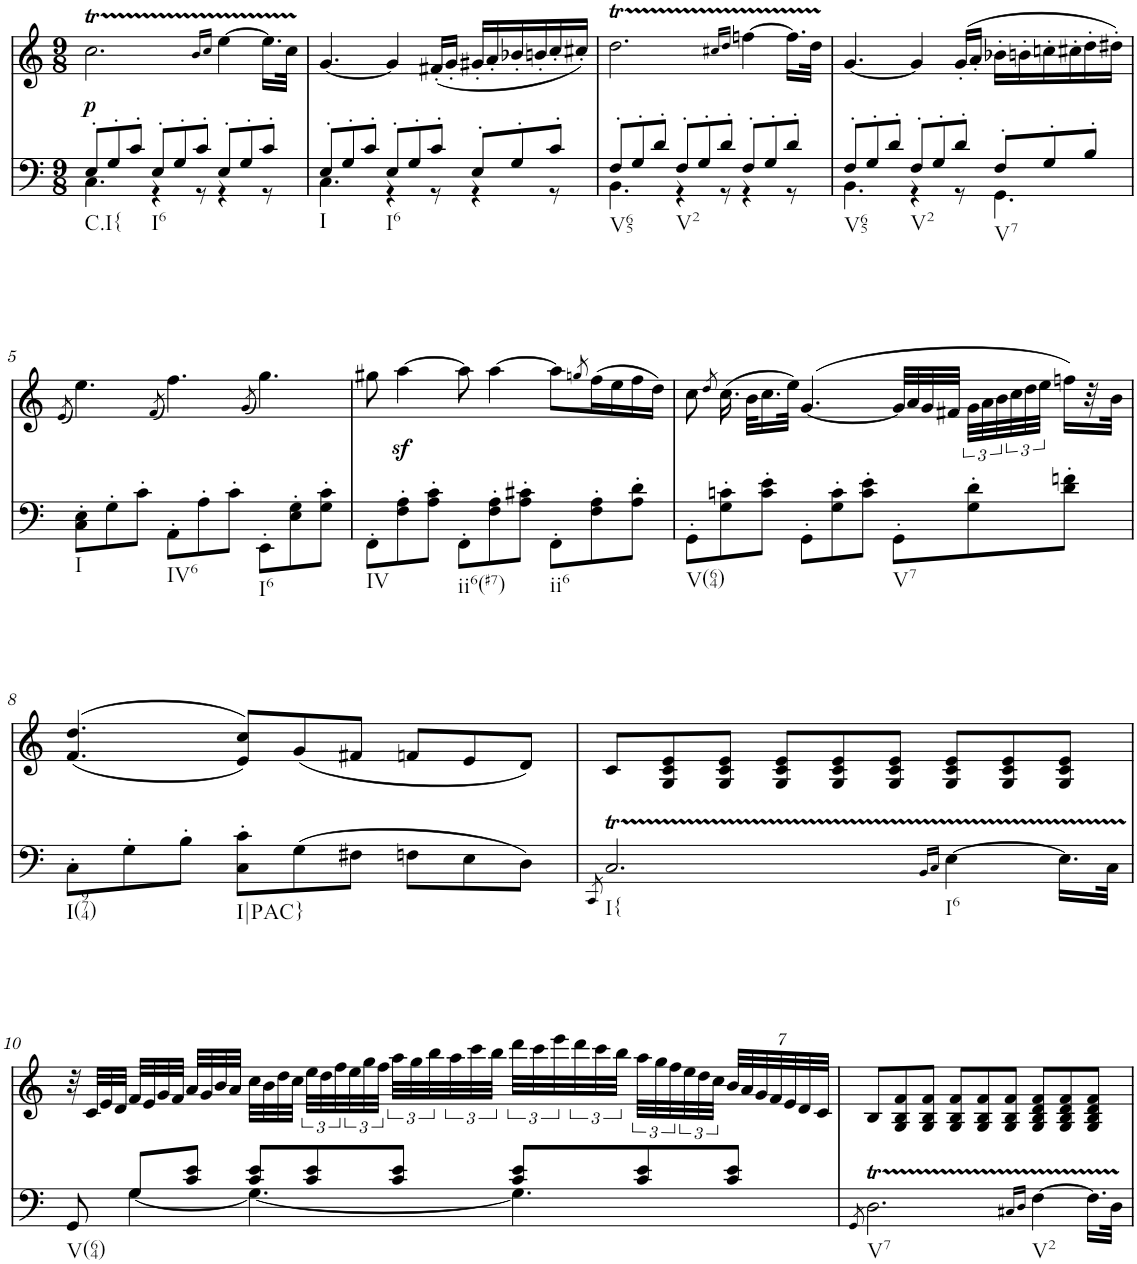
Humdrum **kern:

**kern	**kern	**text	**dynam
*part2	*part1	*part1	*part1
*staff2	*staff1	*staff1	*staff1
*I"Piano	*I"Piano	*	*
*I'Pno	*I'Pno	*	*
*clefF4	*clefG2	*	*
*k[]	*k[]	*	*
*M9/8	*M9/8	*	*
=1	=1	=1	=1
*^	*	*	*
!LO:TX:b:t=C.I{	!	!	!	!
!	!	!	!LO:LY:b	!LO:DY:b
8E'/L	4.C\	2.ccT\	p	p
8G'/	.	.	.	.
8c'/J	.	.	.	.
!LO:TX:b:t=I6	!	!	!	!
8E'/L	4r	.	.	.
8G'/	.	.	.	.
8c'/J	8r	.	.	.
.	.	16qb/LL	.	.
.	.	16qcc/JJ	.	.
8E'/L	4r	[4ee\	.	.
8G'/	.	.	.	.
8c'/J	8r	16.ee\LL]	.	.
.	.	32ccTTT\JJk	.	.
=2	=2	=2	=2	=2
!LO:TX:b:t=I	!	!	!	!
8E'/L	4.C\	[4.g/	.	.
8G'/	.	.	.	.
8c'/J	.	.	.	.
!LO:TX:b:t=I6	!	!	!	!
8E'/L	4r	4g/]	.	.
8G'/	.	.	.	.
8c'/J	8r	(16f#X'/LL	.	.
.	.	16g'/JJ	.	.
8E'/L	4r	16g#X'/LL	.	.
.	.	16a'/	.	.
8G'/	.	16b-X'/	.	.
.	.	16bn'/	.	.
8c'/J	8r	16cc'/	.	.
.	.	16cc#X'/JJ)	.	.
=3	=3	=3	=3	=3
!LO:TX:b:t=V65	!	!	!	!
8F'/L	4.BB\	2.ddT\	.	.
8G'/	.	.	.	.
8d'/J	.	.	.	.
!LO:TX:b:t=V2	!	!	!	!
8F'/L	4r	.	.	.
8G'/	.	.	.	.
8d'/J	8r	.	.	.
.	.	16qcc#X/LL	.	.
.	.	16qdd/JJ	.	.
8F'/L	4r	[4ffn\	.	.
8G'/	.	.	.	.
8d'/J	8r	16.ff\LL]	.	.
.	.	32ddTTT\JJk	.	.
=4	=4	=4	=4	=4
!LO:TX:b:t=V65	!	!	!	!
8F'/L	4.BB\	[4.g/	.	.
8G'/	.	.	.	.
8d'/J	.	.	.	.
!LO:TX:b:t=V2	!	!	!	!
8F'/L	4r	4g/]	.	.
8G'/	.	.	.	.
8d'/J	8r	(16g'/LL	.	.
.	.	16a'/JJ	.	.
!LO:TX:b:t=V7	!	!	!	!
8F'/L	4.GG\	16b-X'\LL	.	.
.	.	16bn'\	.	.
8G'/	.	16ccn'\	.	.
.	.	16cc#X'\	.	.
8B'/J	.	16dd'\	.	.
.	.	16dd#X'\JJ)	.	.
*v	*v	*	*	*
!!LO:LB:g=z
=5	=5	=5	=5
.	(8qe/	.	.
!LO:TX:b:t=I	!	!	!
!	!	!LO:LY:b	!
8C\' 8E\'L	4.ee\)	<	.
8G'\	.	.	.
8c'\J	.	.	.
.	(8qf/	.	.
!LO:TX:b:t=IV6	!	!	!
8AA'\L	4.ff\)	.	.
8A'\	.	.	.
8c'\J	.	.	.
.	(8qg/	.	.
!LO:TX:b:t=I6	!	!	!
8EE'\L	4.gg\)	.	.
8E\' 8G\'	.	.	.
8G\' 8c\'J	.	.	.
=6	=6	=6	=6
!LO:TX:b:t=IV	!	!	!
8FF'\L	8gg#X\	.	.
!	!	!LO:LY:b	!
8F\' 8A\'	[4aaz<\	sf	.
8A\' 8c\'J	.	.	.
!LO:TX:b:t=ii6(#7)	!	!	!
8FF'\L	8aa\]	.	.
!	!	!LO:LY:b	!
8F\' 8A\'	[4aa\	sf	.
8A\' 8c#X\'J	.	.	.
!LO:TX:b:t=ii6	!	!	!
!	!	!LO:LY:b	!
8FF'\L	8aa\L]	>	.
.	8qggn/	.	.
8F\' 8A\'	(16ff\L	.	.
.	16ee\	.	.
8A\' 8d\'J	16ff\	.	.
!	!	!LO:LY:b	!
.	16dd\JJ)	]	.
=7	=7	=7	=7
!LO:TX:b:t=V(64)	!	!	!
!	!	!LO:LY:b	!
8GG'\L	8cc\	p	.
.	8qdd/	.	.
8G\' 8cn\'	(16.cc\	.	.
.	32b\KLL	.	.
8c\' 8e\'J	16.cc\	.	.
.	32ee\JJk)	.	.
8GG'\L	(>[4.g/	.	.
8G\' 8c\'	.	.	.
8c\' 8e\'J	.	.	.
!LO:TX:b:t=V7	!	!	!
8GG'\L	32g/LLL]	.	.
.	32a/	.	.
.	32g/	.	.
.	32f#X/JJJ	.	.
8G\' 8d\'	48g\LLL	.	.
.	48a\	.	.
.	48b\	.	.
.	48cc\	.	.
.	48dd\	.	.
.	48ee\JJJ	.	.
8d\' 8fn\'J	16ffn\LL)	.	.
.	32r	.	.
.	32b\JJJ	.	.
!!LO:LB:g=z
=8	=8	=8	=8
!LO:TX:b:t=I(974)	!	!	!
8C'\L	((>4.f/ 4.dd/	.	.
8G'\	.	.	.
8B'\J	.	.	.
!LO:TX:b:t=I|PAC}	!	!	!
8C\' 8c\'L	8e/ 8cc/L))	.	.
(8G\	(8g/	.	.
8F#X\J	8f#X/J	.	.
8Fn\L	8fn/L	.	.
8E\	8e/	.	.
8D\J)	8d/J)	.	.
=9	=9	=9	=9
8qCC/	.	.	.
!LO:TX:b:t=I{	!	!	!
2.CT/	8c/L	.	.
.	8G/ 8c/ 8e/	.	.
.	8G/ 8c/ 8e/J	.	.
.	8G/ 8c/ 8e/L	.	.
.	8G/ 8c/ 8e/	.	.
.	8G/ 8c/ 8e/J	.	.
16qBB/LL	.	.	.
16qC/JJ	.	.	.
!LO:TX:b:t=I6	!	!	!
[4E\	8G/ 8c/ 8e/L	.	.
.	8G/ 8c/ 8e/	.	.
16.E\LL]	8G/ 8c/ 8e/J	.	.
32CTTT\JJk	.	.	.
!!LO:LB:g=z
=10	=10	=10	=10
*^	*	*	*
!LO:TX:b:t=V(64)	!	!	!	!
8GG/	8ryy	32r	.	.
.	.	32c/LLL	.	.
.	.	32e/	.	.
.	.	32d/JJJ	.	.
8G/L	[4G\	32f/LLL	.	.
.	.	32e/	.	.
.	.	32g/	.	.
.	.	32f/JJJ	.	.
8c/ 8e/J	.	32a/LLL	.	.
.	.	32g/	.	.
.	.	32b/	.	.
.	.	32a/JJJ	.	.
8c/ 8e/L	4.G\_	32cc\LLL	.	.
.	.	32b\	.	.
.	.	32dd\	.	.
.	.	32cc\JJJ	.	.
8c/ 8e/	.	48ee\LLL	.	.
.	.	48dd\	.	.
.	.	48ff\	.	.
.	.	48ee\	.	.
.	.	48gg\	.	.
.	.	48ff\JJJ	.	.
8c/ 8e/J	.	48aa\LLL	.	.
.	.	48gg\	.	.
.	.	48bb\	.	.
.	.	48aa\	.	.
.	.	48ccc\	.	.
.	.	48bb\JJJ	.	.
8c/ 8e/L	4.G\]	48ddd\LLL	.	.
.	.	48ccc\	.	.
.	.	48eee\	.	.
.	.	48ddd\	.	.
.	.	48ccc\	.	.
.	.	48bb\JJJ	.	.
8c/ 8e/	.	48aa\LLL	.	.
.	.	48gg\	.	.
.	.	48ff\	.	.
.	.	48ee\	.	.
.	.	48dd\	.	.
.	.	48cc\JJJ	.	.
*	*	*Xbrackettup	*	*
8c/ 8e/J	.	56b/LLL	.	.
.	.	56a/	.	.
.	.	4480ryy	.	.
.	.	56g/	.	.
.	.	56f/	.	.
.	.	56e/	.	.
.	.	56d/	.	.
.	.	[960%17c/JJJ	.	.
13440ryy	13440ryy	.	.	.
*v	*v	*	*	*
=11	=11	=11	=11
8qGG/	.	.	.
!LO:TX:b:t=V7	!	!	!
2.DT\	8B/L	.	.
.	6720c/]	.	.
.	8G/ 8B/ 8f/	.	.
.	8G/ 8B/ 8f/J	.	.
.	8G/ 8B/ 8f/L	.	.
.	8G/ 8B/ 8f/	.	.
.	8G/ 8B/ 8f/J	.	.
16qC#X/LL	.	.	.
16qD/JJ	.	.	.
!LO:TX:b:t=V2	!	!	!
[4F\	.	.	.
.	8G/ 8B/ 8d/ 8f/L	.	.
.	8G/ 8B/ 8d/ 8f/	.	.
16.F\LL]	.	.	.
.	8G/ 8B/ 8d/ 8f/J	.	.
32DTTT\JJk	.	.	.
6720ryy	.	.	.
=	=	=	=
*-	*-	*-	*-
